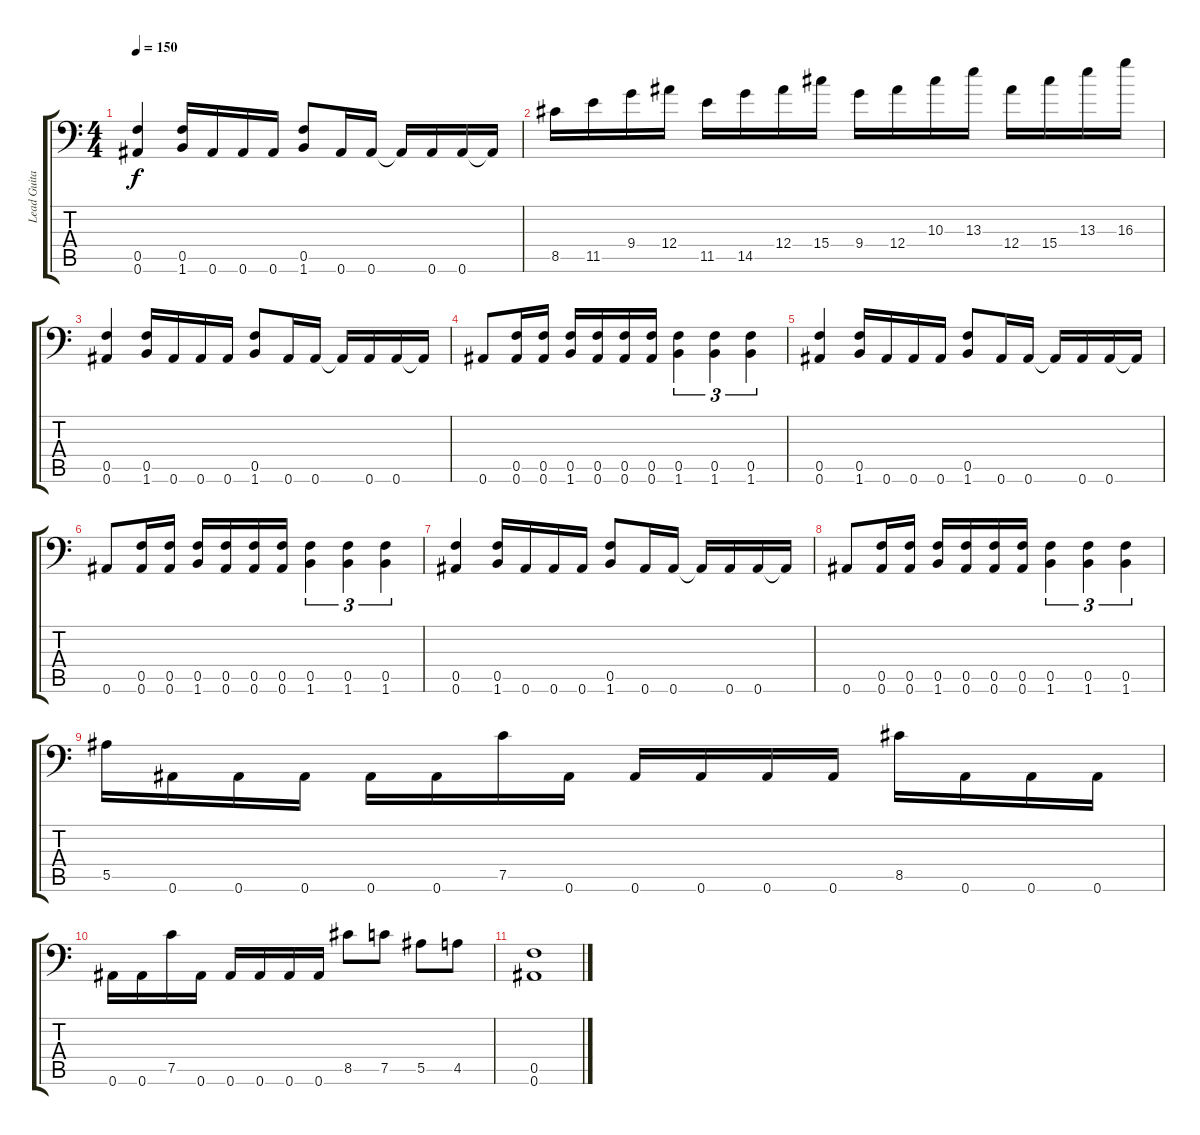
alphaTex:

\track ("Lead Guitar" "Lead Guita") {instrument distortionguitar}
\staff {score tabs}
\tuning (C4 G3 Eb3 Bb2 F2 Bb1) {hide}
\ts (4 4)
\tempo 150
\clef f4
\ks c
(0.5 0.6).4{dy f} (0.5 1.6).16 0.6.16 0.6.16 0.6.16 (0.5 1.6).8 0.6.16 0.6.16 0.6{t}.16 0.6.16 0.6.16 0.6{t}.16 |
8.5.16 11.5.16 9.4.16 12.4.16 11.5.16 14.5.16 12.4.16 15.4.16 9.4.16 12.4.16 10.3.16 13.3.16 12.4.16 15.4.16 13.3.16 16.3.16 |
(0.5 0.6).4 (0.5 1.6).16 0.6.16 0.6.16 0.6.16 (0.5 1.6).8 0.6.16 0.6.16 0.6{t}.16 0.6.16 0.6.16 0.6{t}.16 |
0.6.8 (0.5 0.6).16 (0.5 0.6).16 (0.5 1.6).16 (0.5 0.6).16 (0.5 0.6).16 (0.5 0.6).16 (0.5 1.6).4{tu (3 2)} (0.5 1.6).4{tu (3 2)} (0.5 1.6).4{tu (3 2)} |
(0.5 0.6).4 (0.5 1.6).16 0.6.16 0.6.16 0.6.16 (0.5 1.6).8 0.6.16 0.6.16 0.6{t}.16 0.6.16 0.6.16 0.6{t}.16 |
0.6.8 (0.5 0.6).16 (0.5 0.6).16 (0.5 1.6).16 (0.5 0.6).16 (0.5 0.6).16 (0.5 0.6).16 (0.5 1.6).4{tu (3 2)} (0.5 1.6).4{tu (3 2)} (0.5 1.6).4{tu (3 2)} |
(0.5 0.6).4 (0.5 1.6).16 0.6.16 0.6.16 0.6.16 (0.5 1.6).8 0.6.16 0.6.16 0.6{t}.16 0.6.16 0.6.16 0.6{t}.16 |
0.6.8 (0.5 0.6).16 (0.5 0.6).16 (0.5 1.6).16 (0.5 0.6).16 (0.5 0.6).16 (0.5 0.6).16 (0.5 1.6).4{tu (3 2)} (0.5 1.6).4{tu (3 2)} (0.5 1.6).4{tu (3 2)} |
5.5.16 0.6.16 0.6.16 0.6.16 0.6.16 0.6.16 7.5.16 0.6.16 0.6.16 0.6.16 0.6.16 0.6.16 8.5.16 0.6.16 0.6.16 0.6.16 |
0.6.16 0.6.16 7.5.16 0.6.16 0.6.16 0.6.16 0.6.16 0.6.16 8.5.8 7.5.8 5.5.8 4.5.8 |
(0.5 0.6).1
